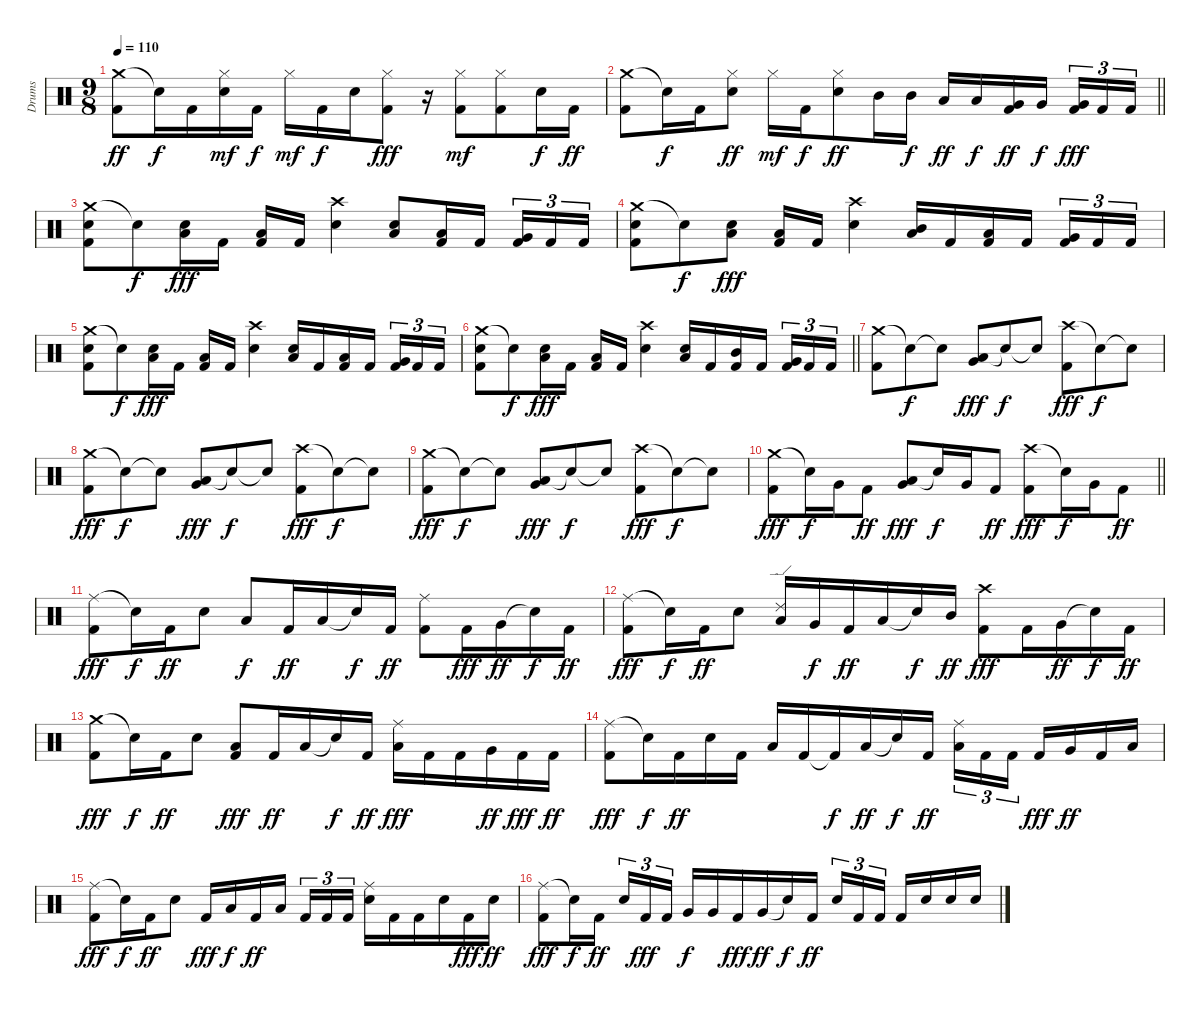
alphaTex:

\track ("Drums" "Drums") {instrument percussion}
\staff {score}
\articulation defaults
\ts (9 8)
\tempo 110
\clef neutral
\ks c
("Crash medium (hit)" "Kick (hit) 2").8{dy ff} "Snare (hit)"{t}.16{dy f} "Kick (hit) 2".16 ("Hi-Hat (closed)" "Snare (hit) 2").16{dy mf} "Kick (hit) 2".16{dy f} "Hi-Hat (closed)".16{dy mf} "Kick (hit) 2".16{dy f} "Snare (hit) 2".16 ("Hi-Hat (closed)" "Kick (hit) 2").8{dy fff} r.16 ("Hi-Hat (closed)" "Kick (hit) 2").8{dy mf} ("Hi-Hat (closed)" "Kick (hit) 2").8 "Snare (hit) 2".16{dy f} "Kick (hit) 2".16{dy ff} |
\barLineRight lightlight
("Crash medium (hit)" "Kick (hit) 2").8 "Snare (hit)"{t}.16{dy f} "Kick (hit) 2".16 ("Hi-Hat (closed)" "Snare (hit) 2").8{dy ff} "Hi-Hat (closed)".16{dy mf} "Kick (hit) 2".16{dy f} ("Hi-Hat (closed)" "Snare (hit) 2").8{dy ff} "Mid Tom (hit)".16 "Mid Tom (hit)".16{dy f} "Low Tom (hit)".16{dy ff} "Low Tom (hit)".16{dy f} ("Very Low Tom (hit)" "Kick (hit) 2").16{dy ff} "Very Low Tom (hit)".16{dy f beam splitsecondary} ("Very Low Tom (hit)" "Kick (hit) 2").16{tu (3 2) dy fff} "Kick (hit) 2".16{tu (3 2)} "Kick (hit) 2".16{tu (3 2)} |
\section ("" "")
("Crash medium (hit)" "Snare (hit) 2" "Kick (hit) 2").8 "Snare (hit)"{t}.8{dy f} ("Snare (hit) 2" "Low Tom (hit)").16{dy fff} "Kick (hit) 2".16 ("Low Tom (hit)" "Kick (hit) 2").16 "Kick (hit) 2".16 ("Crash high (hit)" "Snare (hit) 2").4 ("Snare (hit) 2" "Low Tom (hit)").8 ("Low Tom (hit)" "Kick (hit) 2").16 "Kick (hit) 2".16{beam splitsecondary} ("Very Low Tom (hit)" "Kick (hit) 2").16{tu (3 2)} "Kick (hit) 2".16{tu (3 2)} "Kick (hit) 2".16{tu (3 2)} |
("Crash medium (hit)" "Snare (hit) 2" "Kick (hit) 2").8 "Snare (hit)"{t}.8{dy f} ("Snare (hit) 2" "Low Tom (hit)").8{dy fff} ("Low Tom (hit)" "Kick (hit) 2").16 "Kick (hit) 2".16 ("Crash high (hit)" "Snare (hit) 2").4 ("Low Tom (hit)" "Mid Tom (hit)").16 "Kick (hit) 2".16 ("Low Tom (hit)" "Kick (hit) 2").16 "Kick (hit) 2".16{beam splitsecondary} ("Very Low Tom (hit)" "Kick (hit) 2").16{tu (3 2)} "Kick (hit) 2".16{tu (3 2)} "Kick (hit) 2".16{tu (3 2)} |
("Crash medium (hit)" "Snare (hit) 2" "Kick (hit) 2").8 "Snare (hit)"{t}.8{dy f} ("Snare (hit) 2" "Low Tom (hit)").16{dy fff} "Kick (hit) 2".16 ("Low Tom (hit)" "Kick (hit) 2").16 "Kick (hit) 2".16 ("Crash high (hit)" "Snare (hit) 2").4 ("Snare (hit) 2" "Low Tom (hit)").16 "Kick (hit) 2".16 ("Low Tom (hit)" "Kick (hit) 2").16 "Kick (hit) 2".16{beam splitsecondary} ("Very Low Tom (hit)" "Kick (hit) 2").16{tu (3 2)} "Kick (hit) 2".16{tu (3 2)} "Kick (hit) 2".16{tu (3 2)} |
\barLineRight lightlight
("Crash medium (hit)" "Snare (hit) 2" "Kick (hit) 2").8 "Snare (hit)"{t}.8{dy f} ("Snare (hit) 2" "Low Tom (hit)").16{dy fff} "Kick (hit) 2".16 ("Low Tom (hit)" "Kick (hit) 2").16 "Kick (hit) 2".16 ("Crash high (hit)" "Snare (hit) 2").4 ("Snare (hit) 2" "Low Tom (hit)").16 "Kick (hit) 2".16 ("Mid Tom (hit)" "Kick (hit) 2").16 "Kick (hit) 2".16{beam splitsecondary} ("Very Low Tom (hit)" "Kick (hit) 2").16{tu (3 2)} "Kick (hit) 2".16{tu (3 2)} "Kick (hit) 2".16{tu (3 2)} |
("Crash medium (hit)" "Kick (hit) 2").8 "Snare (hit)"{t}.8{dy f} "Snare (hit)"{t}.8 ("Low Tom (hit)" "Very Low Tom (hit)").8{dy fff} "Snare (hit)"{t}.8{dy f} "Snare (hit)"{t}.8 ("Crash high (hit)" "Kick (hit) 2").8{dy fff} "Snare (hit)"{t}.8{dy f} "Snare (hit)"{t}.8 |
("Crash medium (hit)" "Kick (hit) 2").8{dy fff} "Snare (hit)"{t}.8{dy f} "Snare (hit)"{t}.8 ("Low Tom (hit)" "Very Low Tom (hit)").8{dy fff} "Snare (hit)"{t}.8{dy f} "Snare (hit)"{t}.8 ("Crash high (hit)" "Kick (hit) 2").8{dy fff} "Snare (hit)"{t}.8{dy f} "Snare (hit)"{t}.8 |
("Crash medium (hit)" "Kick (hit) 2").8{dy fff} "Snare (hit)"{t}.8{dy f} "Snare (hit)"{t}.8 ("Low Tom (hit)" "Very Low Tom (hit)").8{dy fff} "Snare (hit)"{t}.8{dy f} "Snare (hit)"{t}.8 ("Crash high (hit)" "Kick (hit) 2").8{dy fff} "Snare (hit)"{t}.8{dy f} "Snare (hit)"{t}.8 |
\barLineRight lightlight
("Crash medium (hit)" "Kick (hit) 2").8{dy fff} "Snare (hit)"{t}.16{dy f} "Very Low Tom (hit)".16 "Kick (hit) 2".8{dy ff} ("Low Tom (hit)" "Very Low Tom (hit)").8{dy fff} "Snare (hit)"{t}.16{dy f} "Very Low Tom (hit)".16 "Kick (hit) 2".8{dy ff} ("Crash high (hit)" "Kick (hit) 2").8{dy fff} "Snare (hit)"{t}.16{dy f} "Very Low Tom (hit)".16 "Kick (hit) 2".8{dy ff} |
\section ("" "")
("Ride (middle)" "Kick (hit) 2").8{dy fff} "Snare (hit)"{t}.16{dy f} "Kick (hit) 2".16{dy ff} "Snare (hit) 2".8 "Low Tom (hit)".8{dy f} "Kick (hit) 2".16{dy ff} "Low Tom (hit)".16 "Snare (hit)"{t}.16{dy f} "Kick (hit) 2".16{dy ff} ("Ride (middle)" "Kick (hit) 2").8 "Kick (hit) 2".16{dy fff} "Very Low Tom (hit)".16{dy ff} "Snare (hit)"{t}.16{dy f} "Kick (hit) 2".16{dy ff} |
("Ride (middle)" "Kick (hit) 2").8{dy fff} "Snare (hit)"{t}.16{dy f} "Kick (hit) 2".16{dy ff} "Snare (hit) 2".8 ("Ride (edge) 2" "Low Tom (hit)").16 "Very Low Tom (hit)".16{dy f} "Kick (hit) 2".16{dy ff} "Low Tom (hit)".16 "Snare (hit)"{t}.16{dy f} "Mid Tom (hit)".16{dy ff} ("Crash high (hit)" "Kick (hit) 2").8{dy fff} "Kick (hit) 2".16 "Very Low Tom (hit)".16{dy ff} "Snare (hit)"{t}.16{dy f} "Kick (hit) 2".16{dy ff} |
("Crash medium (hit)" "Kick (hit) 2").8{dy fff} "Snare (hit)"{t}.16{dy f} "Kick (hit) 2".16{dy ff} "Snare (hit) 2".8 ("Low Tom (hit)" "Kick (hit) 2").8{dy fff} "Kick (hit) 2".16{dy ff} "Low Tom (hit)".16 "Snare (hit)"{t}.16{dy f} "Kick (hit) 2".16{dy ff} ("Ride (middle)" "Low Tom (hit)").16{dy fff} "Kick (hit) 2".16 "Kick (hit) 2".16 "Very Low Tom (hit)".16{dy ff} "Kick (hit) 2".16{dy fff} "Kick (hit) 2".16{dy ff} |
("Ride (middle)" "Kick (hit) 2").8{dy fff} "Snare (hit)"{t}.16{dy f} "Kick (hit) 2".16{dy ff} "Snare (hit) 2".16 "Kick (hit) 2".16 "Low Tom (hit)".16 "Kick (hit) 2".16 "Kick (hit) 2"{t}.16{dy f} "Low Tom (hit)".16{dy ff} "Snare (hit)"{t}.16{dy f} "Kick (hit) 2".16{dy ff} ("Ride (middle)" "Low Tom (hit)").16{tu (3 2)} "Kick (hit) 2".16{tu (3 2)} "Kick (hit) 2".16{tu (3 2) beam splitsecondary} "Kick (hit) 2".16{dy fff} "Very Low Tom (hit)".16{dy ff} "Kick (hit) 2".16 "Low Tom (hit)".16 |
("Ride (middle)" "Kick (hit) 2").8{dy fff} "Snare (hit)"{t}.16{dy f} "Kick (hit) 2".16{dy ff} "Snare (hit) 2".8 "Kick (hit) 2".16{dy fff} "Low Tom (hit)".16{dy f} "Kick (hit) 2".16{dy ff} "Low Tom (hit)".16{beam splitsecondary} "Kick (hit) 2".16{tu (3 2)} "Kick (hit) 2".16{tu (3 2)} "Kick (hit) 2".16{tu (3 2)} ("Ride (middle)" "Snare (hit) 2").16 "Kick (hit) 2".16 "Kick (hit) 2".16 "Snare (hit) 2".16 "Kick (hit) 2".16{dy fff} "Snare (hit) 2".16{dy ff} |
("Ride (middle)" "Kick (hit) 2").8{dy fff} "Snare (hit)"{t}.16{dy f} "Kick (hit) 2".16{dy ff beam splitsecondary} "Snare (hit) 2".16{tu (3 2)} "Kick (hit) 2".16{tu (3 2) dy fff} "Kick (hit) 2".16{tu (3 2)} "Very Low Tom (hit)".16{dy f} "Very Low Tom (hit)".16 "Kick (hit) 2".16{dy fff} "Very Low Tom (hit)".16{dy ff} "Snare (hit)"{t}.16{dy f} "Kick (hit) 2".16{dy ff} "Snare (hit) 2".16{tu (3 2)} "Kick (hit) 2".16{tu (3 2)} "Kick (hit) 2".16{tu (3 2) beam splitsecondary} "Kick (hit) 2".16 "Snare (hit) 2".16 "Snare (hit) 2".16 "Snare (hit) 2".16
